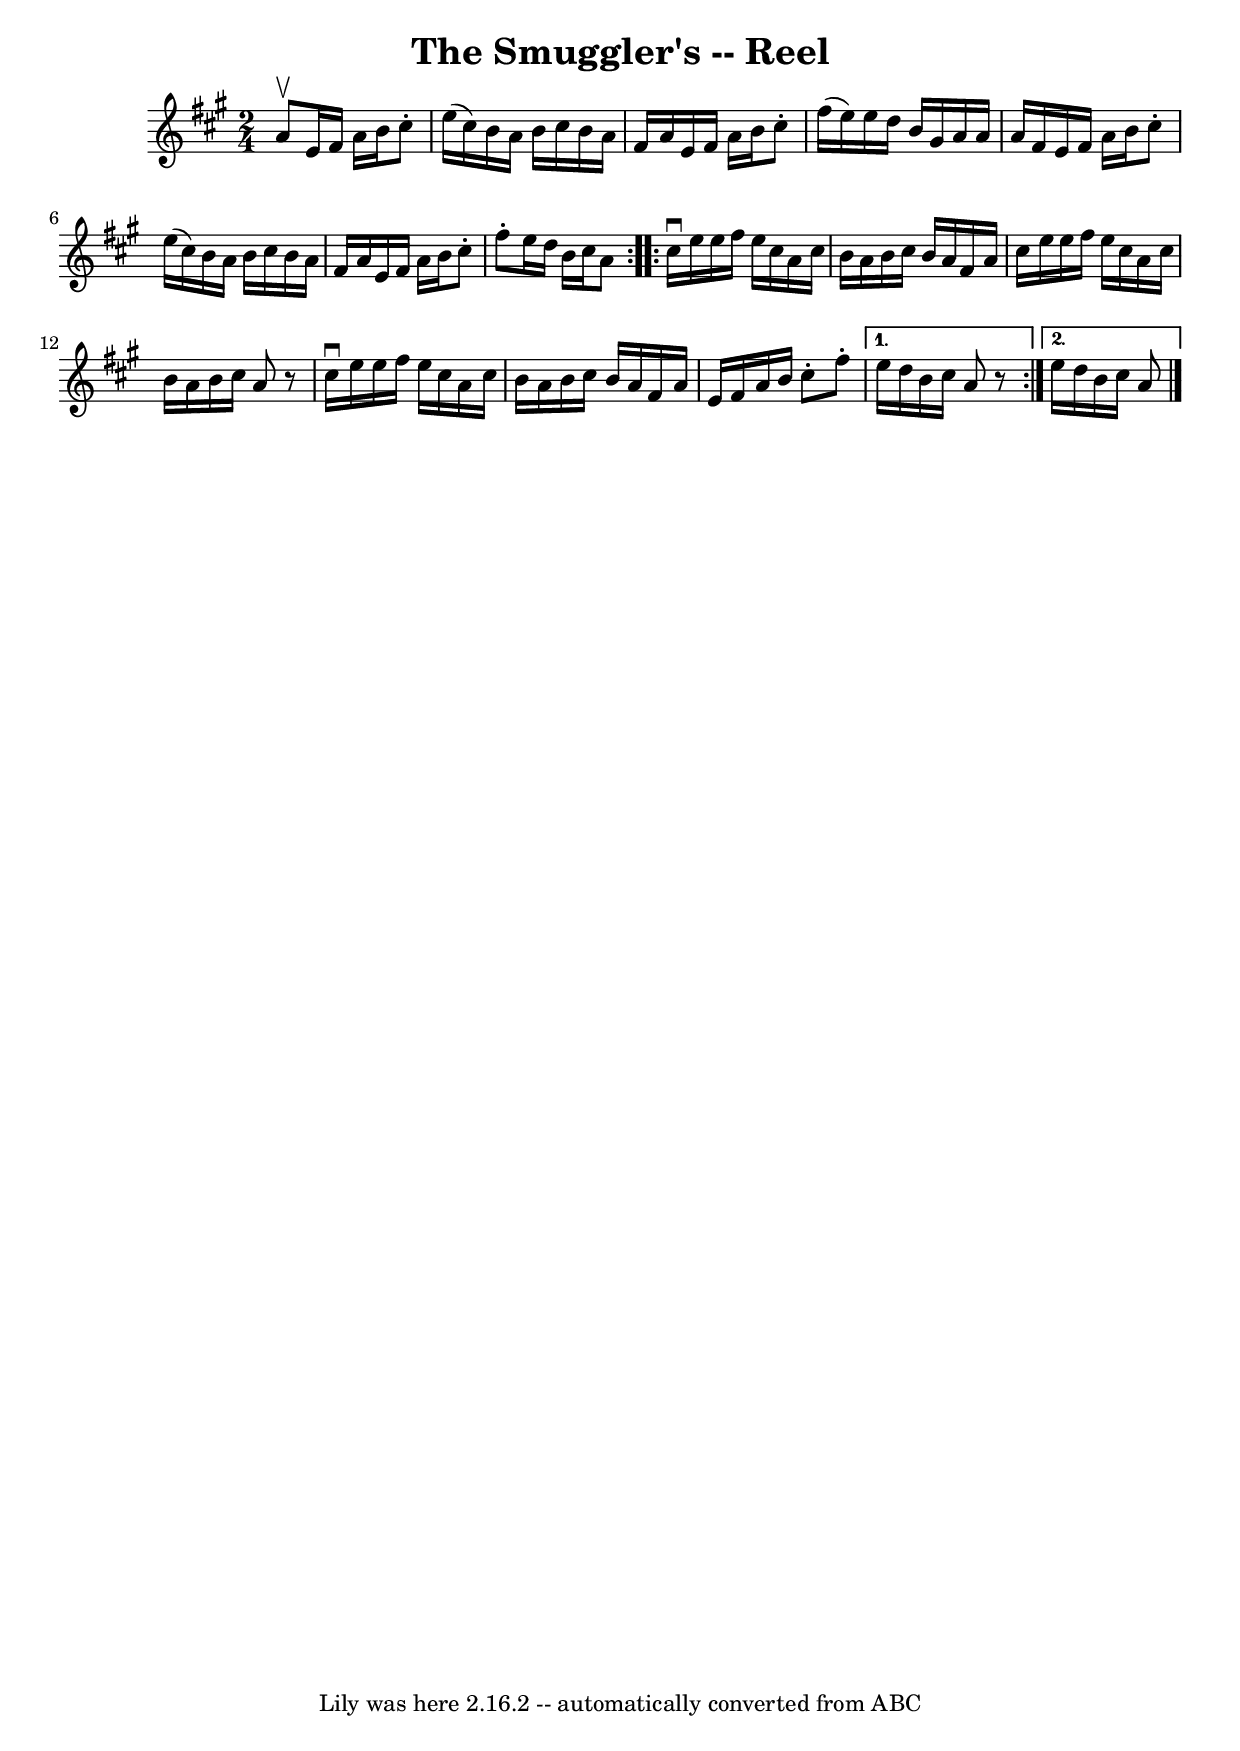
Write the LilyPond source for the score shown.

\version "2.7.40"
\include "Mammoth.ily"
\header {
	%% book = "Ryan's Mammoth Collection"
	crossRefNumber = "1"
	footnotes = "\\\\"
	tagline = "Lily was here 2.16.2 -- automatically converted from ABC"
	title = "The Smuggler's -- Reel"
}
voicedefault =  {


\repeat volta 2 {
\time 2/4 \key a \major a'8^\upbow |
 e'16 fis'16 a'16    
b'16 cis''8 -. e''16 (cis''16)   |
 b'16 a'16 b'16    
cis''16 b'16 a'16 fis'16 a'16    |
 e'16 fis'16 a'16  
 b'16 cis''8 -. fis''16 (e''16)   |
 e''16 d''16 b'16 
 gis'16 a'16 a'16 a'16 fis'16    |
 e'16 fis'16    
a'16 b'16 cis''8 -. e''16 (cis''16)   |
 b'16 a'16    
b'16 cis''16 b'16 a'16 fis'16 a'16    |
 e'16 fis'16  
 a'16 b'16 cis''8 -. fis''8 -.   |
 e''16 d''16 b'16    
cis''16 a'8  }     \repeat volta 2 { cis''16^\downbow e''16 e''16    
fis''16 e''16 cis''16 a'16 cis''16    |
 b'16 a'16    
b'16 cis''16 b'16 a'16 fis'16 a'16    |
 cis''16    
e''16 e''16 fis''16 e''16 cis''16 a'16 cis''16    |
   
b'16 a'16 b'16 cis''16 a'8    r8   |
 cis''16^\downbow   
e''16 e''16 fis''16 e''16 cis''16 a'16 cis''16    |
   
b'16 a'16 b'16 cis''16 b'16 a'16 fis'16 a'16    |
   
 e'16 fis'16 a'16 b'16 cis''8 -. fis''8 -.   } \alternative{{  
 e''16 d''16 b'16 cis''16 a'8    r8   } { e''16 d''16 b'16  
 cis''16 a'8  \bar "|."   }}
}

\score{
    <<

	\context Staff="default"
	{
	    \voicedefault 
	}

    >>
	\layout {
	}
	\midi {}
}
